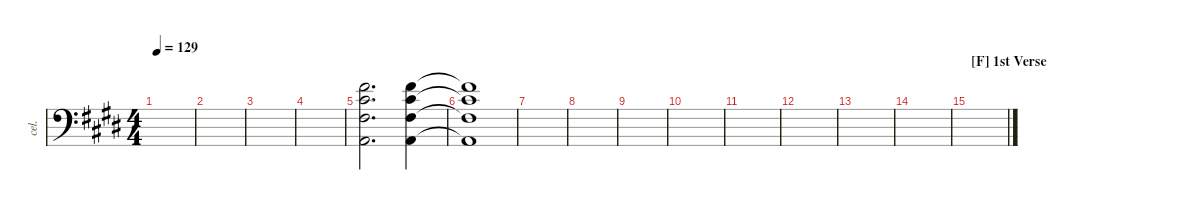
\defaultSystemsLayout 4
\hideDynamics
\bracketExtendMode nobrackets
\track ("Celesta" "cel.") {instrument celesta}
\staff {score}
\tuning (E4 B3 G3 D3 A2 E2)
\displaytranspose -12
\ts (4 4)
\tempo 129
\clef f4
\ks e
|
|
|
|
(0.5{acc forcenatural} 4.4{acc #} 2.2{acc #} 2.1{acc #}).2{d ot 8vb} (0.5{acc forcenatural} 4.4{acc #} 2.2{acc #} 2.1{acc #}).4{ot 8vb} |
(0.5{t acc forcenatural} 4.4{t acc #} 2.2{t acc #} 2.1{t acc #}).1{ot 8vb} |
|
|
|
|
|
|
|
|
\section ("F" "1st Verse")
